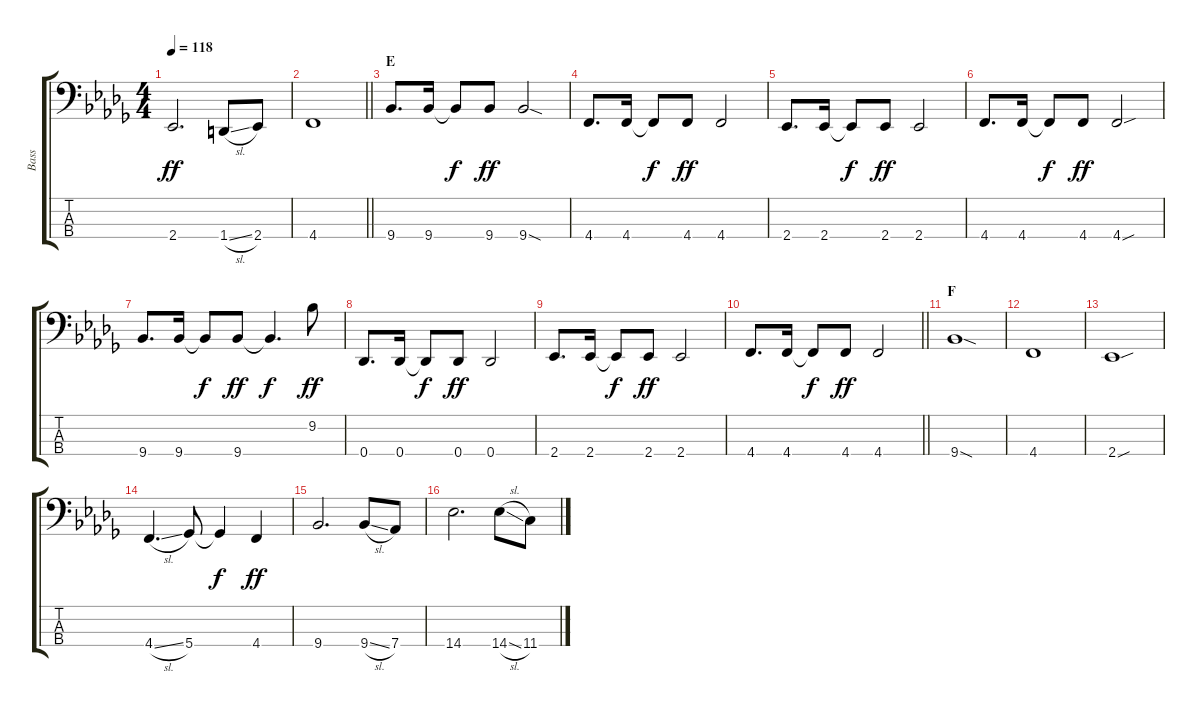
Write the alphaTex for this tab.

\track ("Bass" "Bass") {instrument electricbasspick}
\staff {score tabs}
\tuning (Gb2 Db2 Ab1 Db1) {hide}
\ts (4 4)
\tempo 118
\clef f4
\ks db
2.4.2{d dy ff} 1.4{sl}.8 2.4.8 |
\barLineRight lightlight
4.4.1 |
\section ("" "E")
9.4.8{d} 9.4.16 9.4{t}.8{dy f} 9.4.8{dy ff} 9.4{sod}.2 |
4.4.8{d} 4.4.16 4.4{t}.8{dy f} 4.4.8{dy ff} 4.4.2 |
2.4.8{d} 2.4.16 2.4{t}.8{dy f} 2.4.8{dy ff} 2.4.2 |
4.4.8{d} 4.4.16 4.4{t}.8{dy f} 4.4.8{dy ff} 4.4{sou}.2 |
9.4.8{d} 9.4.16 9.4{t}.8{dy f} 9.4.8{dy ff} 9.4{t}.4{d dy f} 9.2.8{dy ff} |
0.4.8{d} 0.4.16 0.4{t}.8{dy f} 0.4.8{dy ff} 0.4.2 |
2.4.8{d} 2.4.16 2.4{t}.8{dy f} 2.4.8{dy ff} 2.4.2 |
\barLineRight lightlight
4.4.8{d} 4.4.16 4.4{t}.8{dy f} 4.4.8{dy ff} 4.4.2 |
\section ("" "F")
9.4{sod}.1 |
4.4.1 |
2.4{sou}.1 |
4.4{sl}.4{d} 5.4.8 5.4{t}.4{dy f} 4.4.4{dy ff} |
9.4.2{d} 9.4{sl}.8 7.4.8 |
14.4.2{d} 14.4{sl}.8 11.4.8
